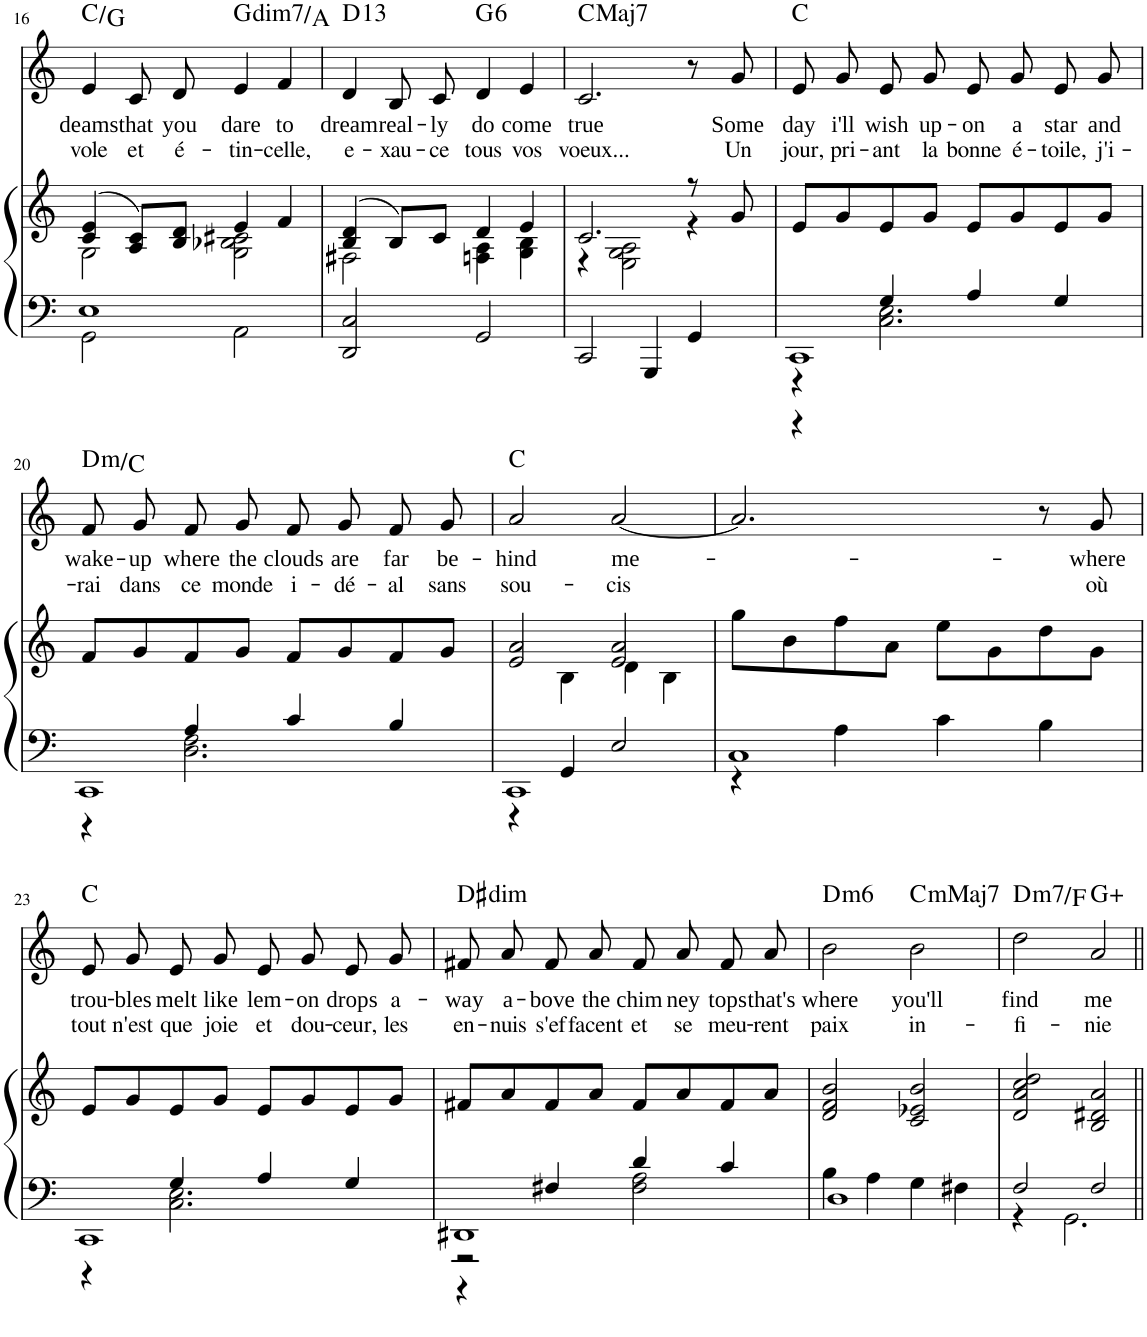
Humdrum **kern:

**kern	**kern	**kern	**text	**text	**harte
*part2	*part2	*part1	*part1	*part1	*part1
*staff3	*staff2	*staff1	*staff1	*staff1	*
*I"Piano	*	*I"Voice	*	*	*
*I'Pno	*	*	*	*	*
!!LO:PB:g=z
*clefF4	*clefG2	*clefG2	*	*	*
*k[]	*k[]	*k[]	*	*	*
*M4/4	*M4/4	*M4/4	*	*	*
=16	=16	=16	=16	=16	=16
*^	*^	*	*	*	*
!	!	!	!	!	!LO:LY:b	!LO:LY:b	!
1E	2GG\	(4c/ 4e/	2G\	4e/	deams	vole	C:maj/5
!	!	!	!	!	!LO:LY:b	!LO:LY:b	!
.	.	8A/ 8c/L)	.	8c/L	that	et	.
!	!	!	!	!	!LO:LY:b	!LO:LY:b	!
.	.	8B/ 8d/J	.	8d/J	you	é-	.
!	!	!	!	!	!LO:LY:b	!LO:LY:b	!LO:H:kt=dim7
.	2AA\	4e/	2G\ 2B-X\ 2c#X\	4e/	dare	-tin-	G:dim7/2
!	!	!	!	!	!LO:LY:b	!LO:LY:b	!
.	.	4f/	.	4f/	to	-celle,	.
*v	*v	*	*	*	*	*	*
=17	=17	=17	=17	=17	=17	=17
!	!	!	!	!LO:LY:b	!LO:LY:b	!LO:H:kt=13
2DD/ 2C/	(4B/ 4d/	2F#X\	4d/	dream	e-	D:9(11,13)
!	!	!	!	!LO:LY:b	!LO:LY:b	!
.	8B/L)	.	8B/L	real-	-xau-	.
!	!	!	!	!LO:LY:b	!LO:LY:b	!
.	8c/J	.	8c/J	-ly	-ce	.
!	!	!	!	!LO:LY:b	!LO:LY:b	!LO:H:kt=6
2GG/	4d/	4Fn\ 4A\	4d/	do	tous	G:maj6
!	!	!	!	!LO:LY:b	!LO:LY:b	!
.	4e/	4G\ 4B\	4e/	come	vos	.
=18	=18	=18	=18	=18	=18	=18
!	!	!	!	!LO:LY:b	!LO:LY:b	!LO:H:kt=Maj7
2CC/	2.c/	4r	2.c/	true	voeux...	C:maj7
.	.	2E\ 2G\ 2A\	.	.	.	.
4GGG/	.	.	.	.	.	.
4GG/	8r	4r	8r	.	.	.
!	!	!	!	!LO:LY:b	!LO:LY:b	!
.	8g/	.	8g/	Some	Un	.
*	*v	*v	*	*	*	*
=19	=19	=19	=19	=19	=19
*^	*	*	*	*	*
*	*^	*	*	*	*	*
!	!	!	!	!	!LO:LY:b	!LO:LY:b	!
1CC	4r	4r	8e/L	8e/L	day	jour,	C:maj
!	!	!	!	!	!LO:LY:b	!LO:LY:b	!
.	.	.	8g/	8g/J	i'll	pri-	.
!	!	!	!	!	!LO:LY:b	!LO:LY:b	!
.	2.C\ 2.E\	4G/	8e/	8e/L	wish	-ant	.
!	!	!	!	!	!LO:LY:b	!LO:LY:b	!
.	.	.	8g/J	8g/J	up-	la	.
!	!	!	!	!	!LO:LY:b	!LO:LY:b	!
.	.	4A/	8e/L	8e/L	-on	bonne	.
!	!	!	!	!	!LO:LY:b	!LO:LY:b	!
.	.	.	8g/	8g/J	a	é-	.
!	!	!	!	!	!LO:LY:b	!LO:LY:b	!
.	.	4G/	8e/	8e/L	star	-toile,	.
!	!	!	!	!	!LO:LY:b	!LO:LY:b	!
.	.	.	8g/J	8g/J	and	j'i-	.
!!LO:LB:g=z
=20	=20	=20	=20	=20	=20	=20	=20
!	!	!	!	!	!LO:LY:b	!LO:LY:b	!LO:H:kt=m
1CC	4ryy	4r	8f/L	8f/L	wake-	-rai	D:min/b7
!	!	!	!	!	!LO:LY:b	!LO:LY:b	!
.	.	.	8g/	8g/J	-up	dans	.
!	!	!	!	!	!LO:LY:b	!LO:LY:b	!
.	2.D\ 2.F\	4A/	8f/	8f/L	where	ce	.
!	!	!	!	!	!LO:LY:b	!LO:LY:b	!
.	.	.	8g/J	8g/J	the	monde	.
!	!	!	!	!	!LO:LY:b	!LO:LY:b	!
.	.	4c/	8f/L	8f/L	clouds	i-	.
!	!	!	!	!	!LO:LY:b	!LO:LY:b	!
.	.	.	8g/	8g/J	are	-dé-	.
!	!	!	!	!	!LO:LY:b	!LO:LY:b	!
.	.	4B/	8f/	8f/L	far	-al	.
!	!	!	!	!	!LO:LY:b	!LO:LY:b	!
.	.	.	8g/J	8g/J	be-	sans	.
*	*v	*v	*	*	*	*	*
=21	=21	=21	=21	=21	=21	=21
*	*	*^	*	*	*	*
!	!	!	!	!	!LO:LY:b	!LO:LY:b	!
1CC	4r	2e/ 2a/	4ryy	2a/	-hind	sou-	C:maj
.	4GG/	.	4B\	.	.	.	.
!	!	!	!	!	!LO:LY:b	!LO:LY:b	!
.	2E/	2e/ 2a/	4d\	[2a/	me-	-cis	.
.	.	.	4B\	.	.	.	.
=22	=22	=22	=22	=22	=22	=22	=22
1C	4r	1ryy	8gg\L	2.a/]	.	.	.
.	.	.	8b\	.	.	.	.
.	4A\	.	8ff\	.	.	.	.
.	.	.	8a\J	.	.	.	.
.	4c\	.	8ee\L	.	.	.	.
.	.	.	8g\	.	.	.	.
.	4B\	.	8dd\	8r	.	.	.
!	!	!	!	!	!LO:LY:b	!LO:LY:b	!
.	.	.	8g\J	8g/	-where	où	.
!!LO:LB:g=z
=23	=23	=23	=23	=23	=23	=23	=23
*	*^	*	*	*	*	*	*
!	!	!	!	!	!	!LO:LY:b	!LO:LY:b	!
*	*	*	*v	*v	*	*	*	*
1CC	4ryy	4r	8e/L	8e/L	trou-	tout	C:maj
!	!	!	!	!	!LO:LY:b	!LO:LY:b	!
.	.	.	8g/	8g/J	-bles	n'est	.
!	!	!	!	!	!LO:LY:b	!LO:LY:b	!
.	2.C\ 2.E\	4G/	8e/	8e/L	melt	que	.
!	!	!	!	!	!LO:LY:b	!LO:LY:b	!
.	.	.	8g/J	8g/J	like	joie	.
!	!	!	!	!	!LO:LY:b	!LO:LY:b	!
.	.	4A/	8e/L	8e/L	lem-	et	.
!	!	!	!	!	!LO:LY:b	!LO:LY:b	!
.	.	.	8g/	8g/J	-on	dou-	.
!	!	!	!	!	!LO:LY:b	!LO:LY:b	!
.	.	4G/	8e/	8e/L	drops	-ceur,	.
!	!	!	!	!	!LO:LY:b	!LO:LY:b	!
.	.	.	8g/J	8g/J	a-	les	.
=24	=24	=24	=24	=24	=24	=24	=24
!	!	!	!	!	!LO:LY:b	!LO:LY:b	!LO:H:kt=dim
1DD#X	2r	4r	8f#X/L	8f#X/L	-way	en-	D#:dim
!	!	!	!	!	!LO:LY:b	!LO:LY:b	!
.	.	.	8a/	8a/J	a-	-nuis	.
!	!	!	!	!	!LO:LY:b	!LO:LY:b	!
.	.	4F#X/	8f#/	8f#/L	-bove	s'ef-	.
!	!	!	!	!	!LO:LY:b	!LO:LY:b	!
.	.	.	8a/J	8a/J	the	-facent	.
!	!	!	!	!	!LO:LY:b	!LO:LY:b	!
.	2F#\ 2A\	4d/	8f#/L	8f#/L	chim-	et	.
!	!	!	!	!	!LO:LY:b	!LO:LY:b	!
.	.	.	8a/	8a/J	-ney	se	.
!	!	!	!	!	!LO:LY:b	!LO:LY:b	!
.	.	4c/	8f#/	8f#/L	tops	meu-	.
!	!	!	!	!	!LO:LY:b	!LO:LY:b	!
.	.	.	8a/J	8a/J	that's	-rent	.
*	*v	*v	*	*	*	*	*
=25	=25	=25	=25	=25	=25	=25
!	!	!	!	!LO:LY:b	!LO:LY:b	!LO:H:kt=m6
1D	4B\	2d/ 2f/ 2b/	2b\	where	paix	D:min6
.	4A\	.	.	.	.	.
!	!	!	!	!LO:LY:b	!LO:LY:b	!LO:H:kt=mMaj7
.	4G\	2c/ 2e-X/ 2b/	2b\	you'll	in-	C:minmaj7
.	4F#X\	.	.	.	.	.
=26	=26	=26	=26	=26	=26	=26
!	!	!	!	!LO:LY:b	!LO:LY:b	!LO:H:kt=m7
2F/	4r	2d/ 2a/ 2cc/ 2dd/	2dd\	find	-fi-	D:min7/b3
.	2.GG\	.	.	.	.	.
!	!	!	!	!LO:LY:b	!LO:LY:b	!
2F/	.	2B/ 2d#X/ 2a/	2a/	me	-nie	G:aug
*v	*v	*	*	*	*	*
=||	=||	=||	=||	=||	=||
*-	*-	*-	*-	*-	*-
